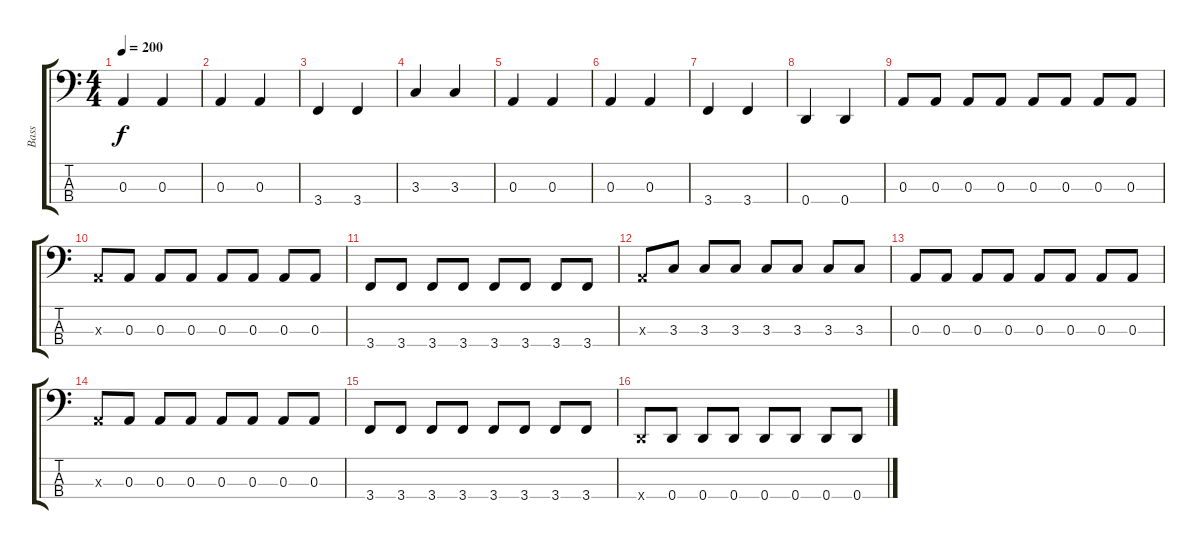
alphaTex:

\track ("Bass" "Bass") {instrument electricbassfinger}
\staff {score tabs}
\tuning (G2 D2 A1 D1) {hide}
\ts (4 4)
\tempo 200
\clef f4
\ks c
0.3.4{dy f} 0.3.4 |
0.3.4 0.3.4 |
3.4.4 3.4.4 |
3.3.4 3.3.4 |
0.3.4 0.3.4 |
0.3.4 0.3.4 |
3.4.4 3.4.4 |
0.4.4 0.4.4 |
0.3.8 0.3.8 0.3.8 0.3.8 0.3.8 0.3.8 0.3.8 0.3.8 |
0.3{x}.8 0.3.8 0.3.8 0.3.8 0.3.8 0.3.8 0.3.8 0.3.8 |
3.4.8 3.4.8 3.4.8 3.4.8 3.4.8 3.4.8 3.4.8 3.4.8 |
0.3{x}.8 3.3.8 3.3.8 3.3.8 3.3.8 3.3.8 3.3.8 3.3.8 |
0.3.8 0.3.8 0.3.8 0.3.8 0.3.8 0.3.8 0.3.8 0.3.8 |
0.3{x}.8 0.3.8 0.3.8 0.3.8 0.3.8 0.3.8 0.3.8 0.3.8 |
3.4.8 3.4.8 3.4.8 3.4.8 3.4.8 3.4.8 3.4.8 3.4.8 |
0.4{x}.8 0.4.8 0.4.8 0.4.8 0.4.8 0.4.8 0.4.8 0.4.8
